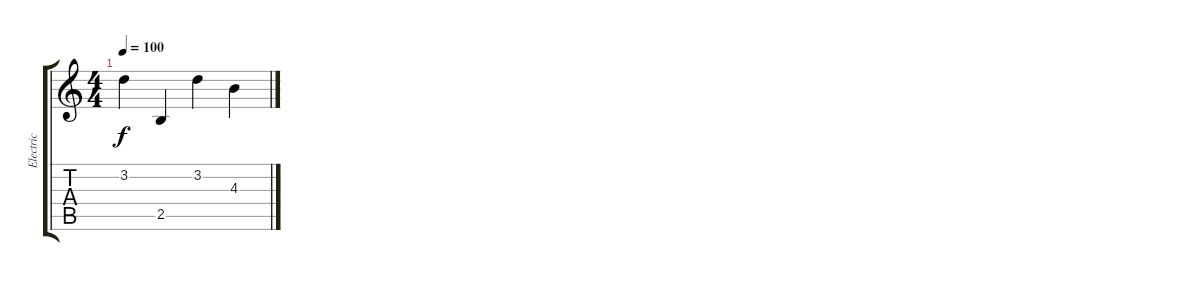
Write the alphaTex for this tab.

\track ("Electric" "Electric") {instrument overdrivenguitar}
\staff {score tabs}
\tuning (E4 B3 G3 D3 A2 E2) {hide}
\ts (4 4)
\tempo 100
\clef g2
\ks c
3.2.4{dy f} 2.5.4 3.2.4 4.3.4
